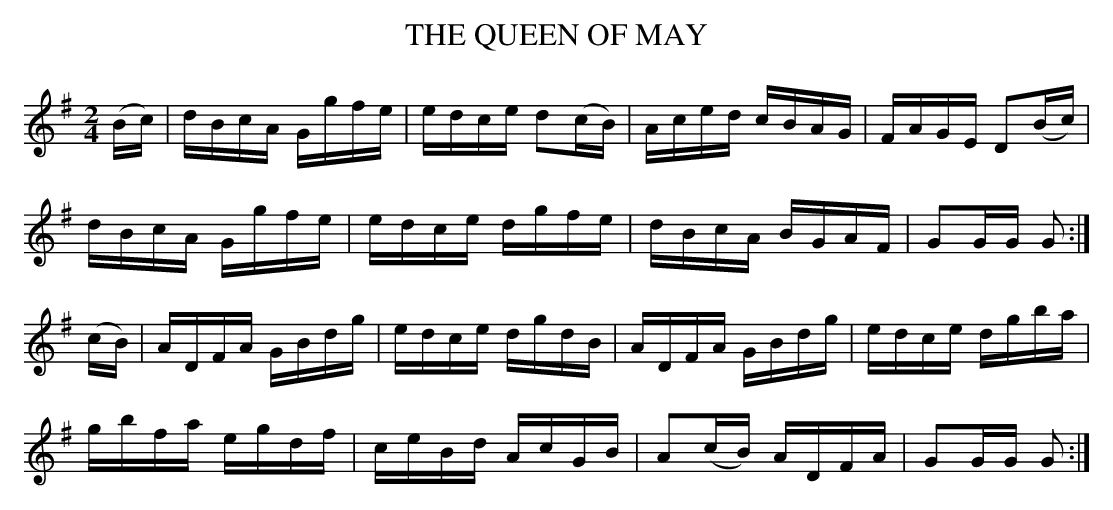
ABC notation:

X:1
T: THE QUEEN OF MAY
M: 2/4
L: 1/16
K: G
(Bc)|dBcA Ggfe|edce d2(cB)|Aced cBAG|FAGE D2(Bc)|
dBcA Ggfe|edce dgfe|dBcA BGAF|G2GG G2:|
(cB)|ADFA GBdg|edce dgdB|ADFA GBdg|edce dgba|
gbfa egdf|ceBd AcGB|A2(cB) ADFA|G2GG G2:|
